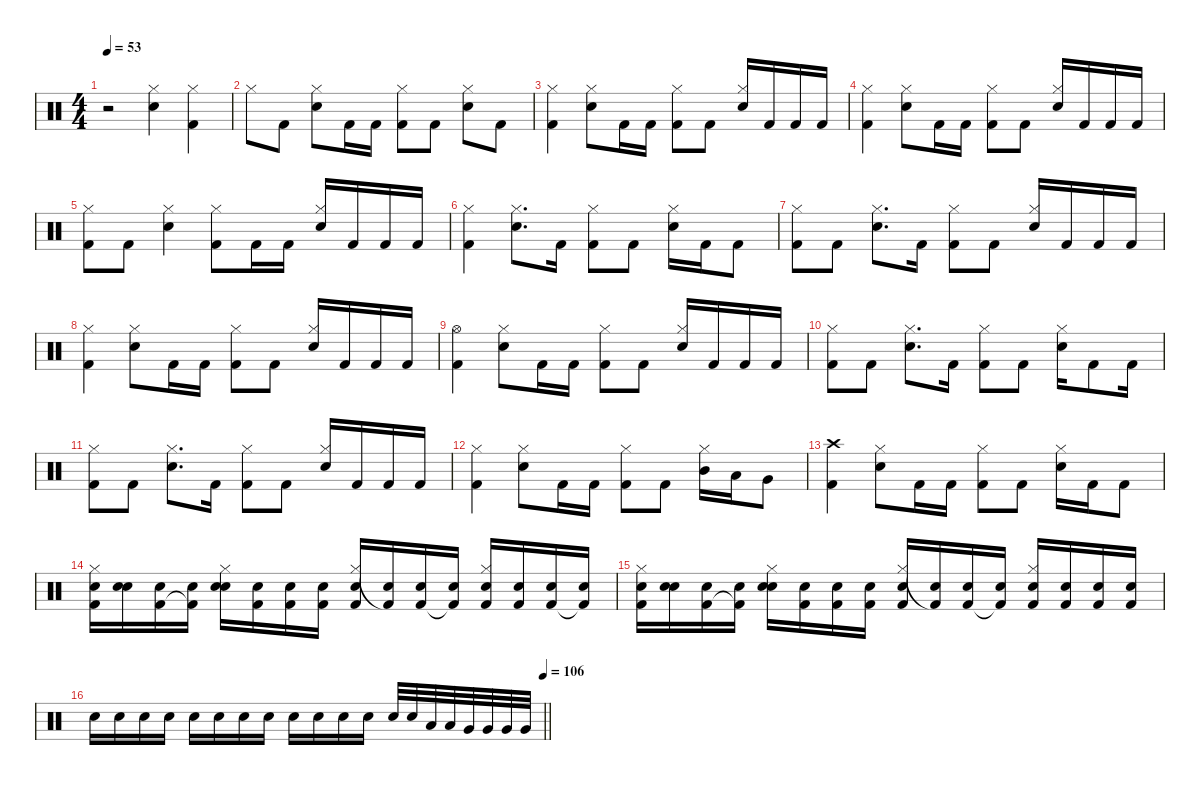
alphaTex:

\defaultSystemsLayout 4
\hideDynamics
\bracketExtendMode nobrackets
\singleTrackTrackNamePolicy hidden
\multiTrackTrackNamePolicy hidden
\otherSystemsTrackNameOrientation horizontal
\track ("Lars Ulrich" "drm.") {instrument percussion}
\staff {score}
\articulation defaults
\ts (4 4)
\beaming (8 2 2 2 2)
\tempo 53
\clef neutral
\ks c
r.2{dy p beam Down} ("Hi-Hat (closed)" "Snare (hit) 2").4{beam Down} ("Hi-Hat (closed)" "Kick (hit) 2").4{beam Down} |
"Hi-Hat (closed)".8{beam Down} "Kick (hit) 2".8{dy f beam Down} ("Hi-Hat (closed)" "Snare (hit) 2").8{dy p beam Down} "Kick (hit) 2".16{dy f beam Down} "Kick (hit) 2".16{beam Down} ("Hi-Hat (closed)" "Kick (hit) 2").8{dy p beam Down} "Kick (hit) 2".8{dy f beam Down} ("Hi-Hat (closed)" "Snare (hit) 2").8{dy p beam Down} "Kick (hit) 2".8{dy f beam Down} |
("Hi-Hat (closed)" "Kick (hit) 2").4{dy p beam Down} ("Hi-Hat (closed)" "Snare (hit) 2").8{beam Down} "Kick (hit) 2".16{dy f beam Down} "Kick (hit) 2".16{beam Down} ("Hi-Hat (closed)" "Kick (hit) 2").8{dy p beam Down} "Kick (hit) 2".8{dy f beam Down} ("Hi-Hat (closed)" "Snare (hit) 2").16{dy p beam Up} "Kick (hit) 2".16{dy f beam Up} "Kick (hit) 2".16{beam Up} "Kick (hit) 2".16{beam Up} |
("Hi-Hat (closed)" "Kick (hit) 2").4{dy p beam Down} ("Hi-Hat (closed)" "Snare (hit) 2").8{beam Down} "Kick (hit) 2".16{dy f beam Down} "Kick (hit) 2".16{beam Down} ("Hi-Hat (closed)" "Kick (hit) 2").8{dy p beam Down} "Kick (hit) 2".8{dy f beam Down} ("Hi-Hat (closed)" "Snare (hit) 2").16{dy p beam Up} "Kick (hit) 2".16{dy f beam Up} "Kick (hit) 2".16{beam Up} "Kick (hit) 2".16{beam Up} |
("Hi-Hat (closed)" "Kick (hit) 2").8{dy p beam Down} "Kick (hit) 2".8{dy f beam Down} ("Hi-Hat (closed)" "Snare (hit) 2").4{dy p beam Down} ("Hi-Hat (closed)" "Kick (hit) 2").8{beam Down} "Kick (hit) 2".16{dy f beam Down} "Kick (hit) 2".16{beam Down} ("Hi-Hat (closed)" "Snare (hit) 2").16{dy p beam Up} "Kick (hit) 2".16{dy f beam Up} "Kick (hit) 2".16{beam Up} "Kick (hit) 2".16{beam Up} |
("Hi-Hat (closed)" "Kick (hit) 2").4{dy p beam Down} ("Hi-Hat (closed)" "Snare (hit) 2").8{d beam Down} "Kick (hit) 2".16{dy f beam Down} ("Hi-Hat (closed)" "Kick (hit) 2").8{dy p beam Down} "Kick (hit) 2".8{dy f beam Down} ("Hi-Hat (closed)" "Snare (hit) 2").16{dy p beam Down} "Kick (hit) 2".16{dy f beam Down} "Kick (hit) 2".8{beam Down} |
("Hi-Hat (closed)" "Kick (hit) 2").8{dy p beam Down} "Kick (hit) 2".8{dy f beam Down} ("Hi-Hat (closed)" "Snare (hit) 2").8{d dy p beam Down} "Kick (hit) 2".16{dy f beam Down} ("Hi-Hat (closed)" "Kick (hit) 2").8{dy p beam Down} "Kick (hit) 2".8{dy f beam Down} ("Hi-Hat (closed)" "Snare (hit) 2").16{dy p beam Up} "Kick (hit) 2".16{dy f beam Up} "Kick (hit) 2".16{beam Up} "Kick (hit) 2".16{beam Up} |
("Hi-Hat (closed)" "Kick (hit) 2").4{dy p beam Down} ("Hi-Hat (closed)" "Snare (hit) 2").8{beam Down} "Kick (hit) 2".16{dy f beam Down} "Kick (hit) 2".16{beam Down} ("Hi-Hat (closed)" "Kick (hit) 2").8{dy p beam Down} "Kick (hit) 2".8{dy f beam Down} ("Hi-Hat (closed)" "Snare (hit) 2").16{dy p beam Up} "Kick (hit) 2".16{dy f beam Up} "Kick (hit) 2".16{beam Up} "Kick (hit) 2".16{beam Up} |
("Hi-Hat (open)" "Kick (hit) 2").4{beam Down} ("Hi-Hat (closed)" "Snare (hit) 2").8{dy p beam Down} "Kick (hit) 2".16{dy f beam Down} "Kick (hit) 2".16{beam Down} ("Hi-Hat (closed)" "Kick (hit) 2").8{dy p beam Down} "Kick (hit) 2".8{dy f beam Down} ("Hi-Hat (closed)" "Snare (hit) 2").16{dy p beam Up} "Kick (hit) 2".16{dy f beam Up} "Kick (hit) 2".16{beam Up} "Kick (hit) 2".16{beam Up} |
("Hi-Hat (closed)" "Kick (hit) 2").8{dy p beam Down} "Kick (hit) 2".8{dy f beam Down} ("Hi-Hat (closed)" "Snare (hit) 2").8{d dy p beam Down} "Kick (hit) 2".16{dy f beam Down} ("Hi-Hat (closed)" "Kick (hit) 2").8{dy p beam Down} "Kick (hit) 2".8{dy f beam Down} ("Hi-Hat (closed)" "Snare (hit) 2").16{dy p beam Down} "Kick (hit) 2".8{dy f beam Down} "Kick (hit) 2".16{beam Down} |
("Hi-Hat (closed)" "Kick (hit) 2").8{dy p beam Down} "Kick (hit) 2".8{dy f beam Down} ("Hi-Hat (closed)" "Snare (hit) 2").8{d dy p beam Down} "Kick (hit) 2".16{dy f beam Down} ("Hi-Hat (closed)" "Kick (hit) 2").8{dy p beam Down} "Kick (hit) 2".8{dy f beam Down} ("Hi-Hat (closed)" "Snare (hit) 2").16{dy p beam Up} "Kick (hit) 2".16{dy f beam Up} "Kick (hit) 2".16{beam Up} "Kick (hit) 2".16{beam Up} |
("Hi-Hat (closed)" "Kick (hit) 2").4{dy p beam Down} ("Hi-Hat (closed)" "Snare (hit) 2").8{beam Down} "Kick (hit) 2".16{dy f beam Down} "Kick (hit) 2".16{beam Down} ("Hi-Hat (closed)" "Kick (hit) 2").8{dy p beam Down} "Kick (hit) 2".8{dy f beam Down} ("Hi-Hat (closed)" "Mid Tom (hit)").16{dy p beam Down} "Low Tom (hit)".16{dy f beam Down} "Very Low Tom (hit)".8{beam Down} |
("Crash high (hit)" "Kick (hit) 2").4{beam Down} ("Hi-Hat (closed)" "Snare (hit) 2").8{dy p beam Down} "Kick (hit) 2".16{dy f beam Down} "Kick (hit) 2".16{beam Down} ("Hi-Hat (closed)" "Kick (hit) 2").8{dy p beam Down} "Kick (hit) 2".8{dy f beam Down} ("Hi-Hat (closed)" "Snare (hit) 2").16{dy p beam Down} "Kick (hit) 2".16{dy f beam Down} "Kick (hit) 2".8{beam Down} |
("Hi-Hat (closed)" "Kick (hit) 2" "Snare (hit) 2").16{beam Down} ("Snare (hit) 2" "Snare (hit) 2").16{beam Down} ("Kick (hit) 2" "Snare (hit) 2").16{beam Down} ("Kick (hit) 2"{t} "Snare (hit) 2").16{beam Down} ("Hi-Hat (closed)" "Snare (hit) 2" "Snare (hit) 2").16{dy mf beam Down} ("Kick (hit) 2" "Snare (hit) 2").16{dy f beam Down} ("Kick (hit) 2" "Snare (hit) 2").16{dy mf beam Down} ("Kick (hit) 2" "Snare (hit) 2").16{beam Down} ("Hi-Hat (closed)" "Kick (hit) 2" "Snare (hit) 2").16{dy f beam Up} ("Kick (hit) 2"{t} "Snare (hit) 2").16{beam Up} ("Kick (hit) 2" "Snare (hit) 2").16{dy mp beam Up} ("Kick (hit) 2"{t} "Snare (hit) 2").16{dy f beam Up} ("Hi-Hat (closed)" "Kick (hit) 2" "Snare (hit) 2").16{dy mp beam Up} ("Kick (hit) 2" "Snare (hit) 2").16{beam Up} ("Kick (hit) 2" "Snare (hit) 2").16{beam Up} ("Kick (hit) 2"{t} "Snare (hit) 2").16{dy f beam Up} |
("Hi-Hat (closed)" "Kick (hit) 2" "Snare (hit) 2").16{dy p beam Down} ("Snare (hit) 2" "Snare (hit) 2").16{dy f beam Down} ("Kick (hit) 2" "Snare (hit) 2").16{beam Down} ("Kick (hit) 2"{t} "Snare (hit) 2").16{beam Down} ("Hi-Hat (closed)" "Snare (hit) 2" "Snare (hit) 2").16{dy p beam Down} ("Kick (hit) 2" "Snare (hit) 2").16{dy f beam Down} ("Kick (hit) 2" "Snare (hit) 2").16{dy p beam Down} ("Kick (hit) 2" "Snare (hit) 2").16{beam Down} ("Hi-Hat (closed)" "Kick (hit) 2" "Snare (hit) 2").16{dy pp beam Up} ("Kick (hit) 2"{t} "Snare (hit) 2").16{dy f beam Up} ("Kick (hit) 2" "Snare (hit) 2").16{dy pp beam Up} ("Kick (hit) 2"{t} "Snare (hit) 2").16{dy f beam Up} ("Hi-Hat (closed)" "Kick (hit) 2" "Snare (hit) 2").16{dy pp beam Up} ("Kick (hit) 2" "Snare (hit) 2").16{beam Up} ("Kick (hit) 2" "Snare (hit) 2").16{beam Up} ("Kick (hit) 2" "Snare (hit) 2").16{beam Up} |
\tempo (106 1)
\barLineRight lightlight "Snare (hit) 2".16{dy f beam Down} "Snare (hit) 2".16{beam Down} "Snare (hit) 2".16{beam Down} "Snare (hit) 2".16{beam Down} "Snare (hit) 2".16{beam Down} "Snare (hit) 2".16{beam Down} "Snare (hit) 2".16{beam Down} "Snare (hit) 2".16{beam Down} "Snare (hit) 2".16{beam Down} "Snare (hit) 2".16{beam Down} "Snare (hit) 2".16{beam Down} "Snare (hit) 2".16{beam Down} "Snare (hit) 2".32{beam Up} "Snare (hit) 2".32{beam Up} "Low Tom (hit)".32{beam Up} "Low Tom (hit)".32{beam Up} "Very Low Tom (hit)".32{beam Up} "Very Low Tom (hit)".32{beam Up} "Very Low Tom (hit)".32{beam Up} "Very Low Tom (hit)".32{beam Up}
